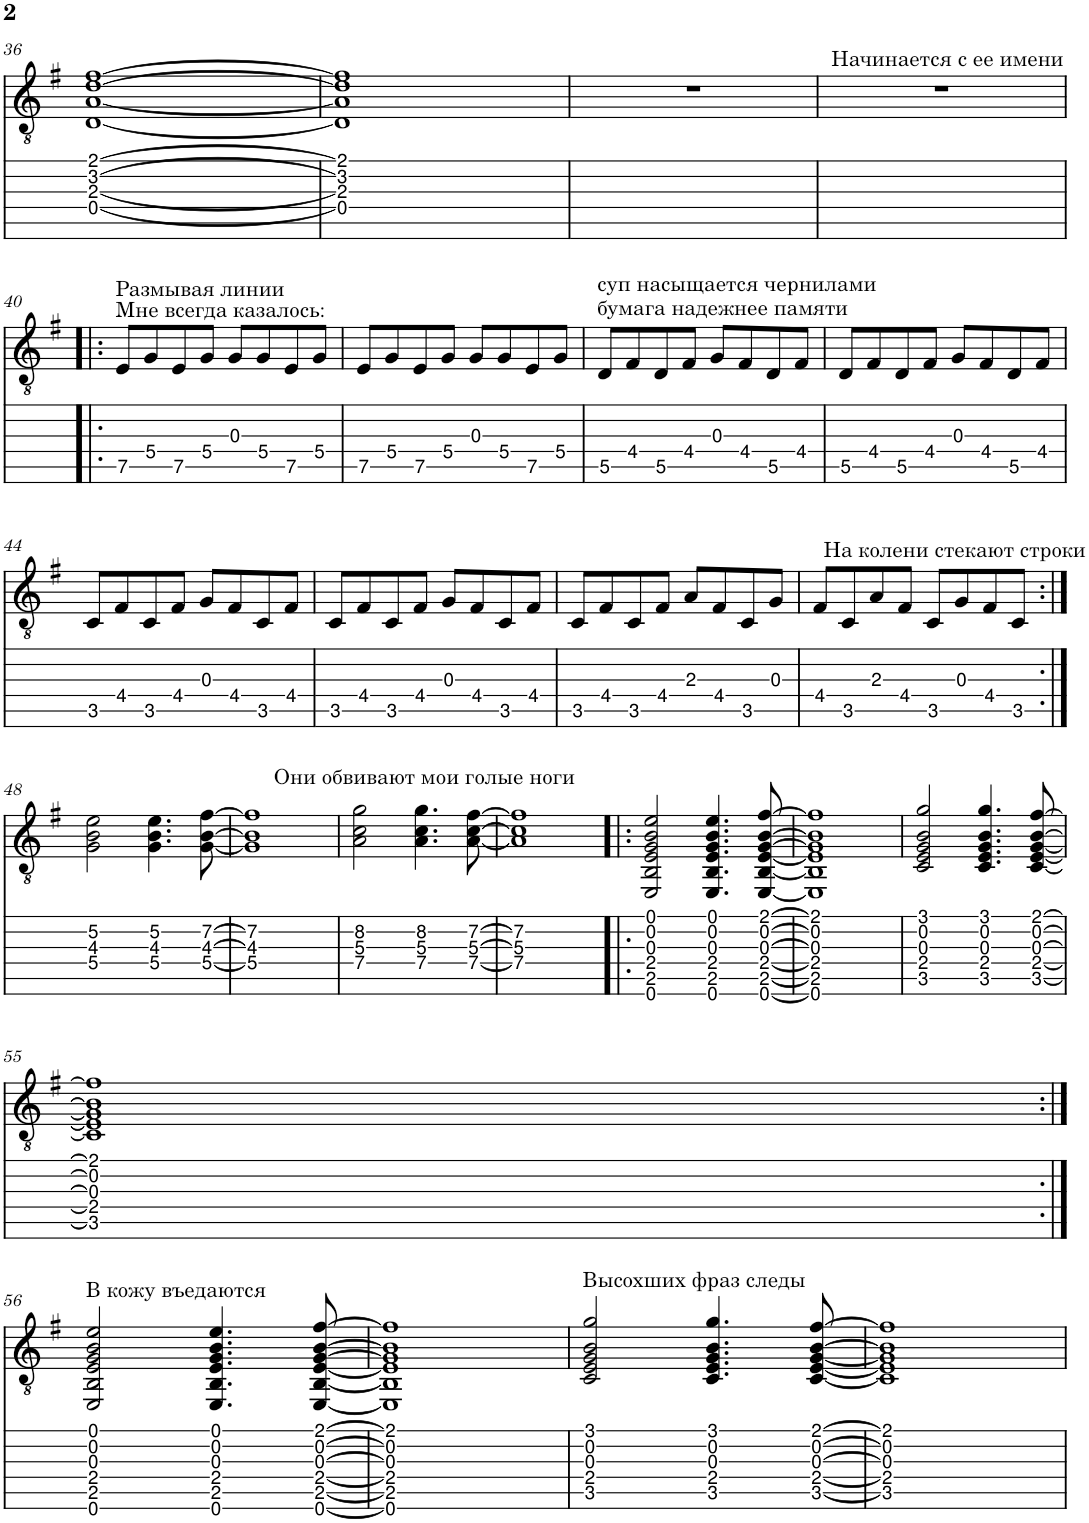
**kern	**kern
*part1	*part1
*staff2	*staff1
*I"Guitar	*
*I'Guit.	*
*	*clefGv2
*k[f#]	*k[f#]
*M4/4	*M4/4
=35	=35
8C] 8E] 8G] 8d] 8e]	8C/] 8E/] 8G/] 8d/] 8e/]
4.C 4.E 4.G 4.d 4.e	4.C/ 4.E/ 4.G/ 4.d/ 4.e/
4C 4E 4G 4d 4e	4C/ 4E/ 4G/ 4d/ 4e/
4C 4E 4G 4d 4e	4C/ 4E/ 4G/ 4d/ 4e/
!!LO:PB:g=z
=36	=36
[1D [1A [1d [1f#	[1D [1A [1d [1f#
=37	=37
1D] 1A] 1d] 1f#]	1D] 1A] 1d] 1f#]
=38	=38
1r	1r
=39	=39
!	!LO:TX:a:t=Начинается с ее имени
1r	1r
!!LO:LB:g=z
=40!|:	=40!|:
!	!LO:TX:a:t=Мне всегда казалось&colon;
!	!LO:TX:a:t=Размывая линии
8EL	8E/L
8GJ	8G/
8EL	8E/
8GJ	8G/J
8GL	8G/L
8GJ	8G/
8EL	8E/
8GJ	8G/J
=41	=41
8EL	8E/L
8GJ	8G/
8EL	8E/
8GJ	8G/J
8GL	8G/L
8GJ	8G/
8EL	8E/
8GJ	8G/J
=42	=42
!	!LO:TX:a:t=бумага надежнее памяти
!	!LO:TX:a:t=суп насыщается чернилами
8DL	8D/L
8F#J	8F#/
8DL	8D/
8F#J	8F#/J
8GL	8G/L
8F#J	8F#/
8DL	8D/
8F#J	8F#/J
=43	=43
8DL	8D/L
8F#J	8F#/
8DL	8D/
8F#J	8F#/J
8GL	8G/L
8F#J	8F#/
8DL	8D/
8F#J	8F#/J
!!LO:LB:g=z
=44	=44
8CL	8C/L
8F#J	8F#/
8CL	8C/
8F#J	8F#/J
8GL	8G/L
8F#J	8F#/
8CL	8C/
8F#J	8F#/J
=45	=45
8CL	8C/L
8F#J	8F#/
8CL	8C/
8F#J	8F#/J
8GL	8G/L
8F#J	8F#/
8CL	8C/
8F#J	8F#/J
=46	=46
!	!LO:TX:a:t=На колени стекают строки
8CL	8C/L
8F#J	8F#/
8CL	8C/
8F#J	8F#/J
8AL	8A/L
8F#J	8F#/
8CL	8C/
8GJ	8G/J
=47	=47
8F#L	8F#/L
8CJ	8C/
8AL	8A/
8F#J	8F#/J
8CL	8C/L
8GJ	8G/
8F#L	8F#/
8CJ	8C/J
!!LO:LB:g=z
=48:|!	=48:|!
2G 2B 2e	2G\ 2B\ 2e\
4.G 4.B 4.e	4.G\ 4.B\ 4.e\
[8G [8B [8f#	[8G\ [8B\ [8f#\
=49	=49
1G] 1B] 1f#]	1G] 1B] 1f#]
=50	=50
!	!LO:TX:a:t=Они обвивают мои голые ноги
2A 2c 2g	2A\ 2c\ 2g\
4.A 4.c 4.g	4.A\ 4.c\ 4.g\
[8A [8c [8f#	[8A\ [8c\ [8f#\
=51	=51
1A] 1c] 1f#]	1A] 1c] 1f#]
=52!|:	=52!|:
2EE 2BB 2E 2G 2B 2e	2EE/ 2BB/ 2E/ 2G/ 2B/ 2e/
4.EE 4.BB 4.E 4.G 4.B 4.e	4.EE/ 4.BB/ 4.E/ 4.G/ 4.B/ 4.e/
[8EE [8BB [8E [8G [8B [8f#	[8EE/ [8BB/ [8E/ [8G/ [8B/ [8f#/
=53	=53
1EE] 1BB] 1E] 1G] 1B] 1f#]	1EE] 1BB] 1E] 1G] 1B] 1f#]
=54	=54
2C 2E 2G 2B 2g	2C/ 2E/ 2G/ 2B/ 2g/
4.C 4.E 4.G 4.B 4.g	4.C/ 4.E/ 4.G/ 4.B/ 4.g/
[8C [8E [8G [8B [8f#	[8C/ [8E/ [8G/ [8B/ [8f#/
!!LO:LB:g=z
=55	=55
1C] 1E] 1G] 1B] 1f#]	1C] 1E] 1G] 1B] 1f#]
!!LO:LB:g=z
=56:|!	=56:|!
!	!LO:TX:a:t=В кожу въедаются
2EE 2BB 2E 2G 2B 2e	2EE/ 2BB/ 2E/ 2G/ 2B/ 2e/
4.EE 4.BB 4.E 4.G 4.B 4.e	4.EE/ 4.BB/ 4.E/ 4.G/ 4.B/ 4.e/
[8EE [8BB [8E [8G [8B [8f#	[8EE/ [8BB/ [8E/ [8G/ [8B/ [8f#/
=57	=57
1EE] 1BB] 1E] 1G] 1B] 1f#]	1EE] 1BB] 1E] 1G] 1B] 1f#]
=58	=58
!	!LO:TX:a:t=Высохших фраз следы
2C 2E 2G 2B 2g	2C/ 2E/ 2G/ 2B/ 2g/
4.C 4.E 4.G 4.B 4.g	4.C/ 4.E/ 4.G/ 4.B/ 4.g/
[8C [8E [8G [8B [8f#	[8C/ [8E/ [8G/ [8B/ [8f#/
=	=
*-	*-
